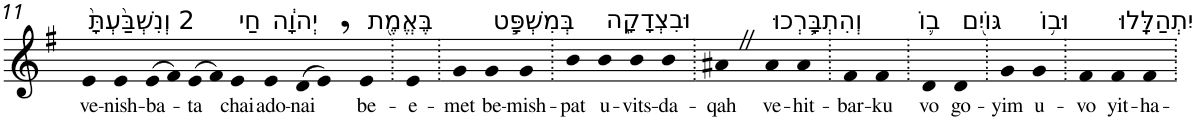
**kern	**text
*part1	*part1
*staff1	*staff1
*I"Piano	*
*I'Pno	*
!!LO:PB:g=z
*clefG2	*
*k[f#]	*
*G:	*
=11	=11
!LO:TX:a:t=2 וְנִשְׁבַּ֙עְתָּ֙	!
!	!LO:LY:b
4e	ve-
!	!LO:LY:b
4e	-nish-
!	!LO:LY:b
(>8e	-ba-
8f#)	.
!	!LO:LY:b
(>8e	-ta
8f#)	.
!LO:TX:a:t=חַי	!
!	!LO:LY:b
4e	chai
!LO:TX:a:t=יְהוָ֔ה	!
!	!LO:LY:b
4e	ado-
!	!LO:LY:b
(>8d	-nai
8e,)	.
!LO:TX:a:t=בֶּאֱמֶ֖ת	!
!	!LO:LY:b
4e	be-
=12.	=12.
!	!LO:LY:b
4e	-e-
=13.	=13.
!	!LO:LY:b
4g	-met
!LO:TX:a:t=בְּמִשְׁפָּ֣ט	!
!	!LO:LY:b
4g	be-
!	!LO:LY:b
4g	-mish-
=14.	=14.
!	!LO:LY:b
4b	-pat
!LO:TX:a:t=וּבִצְדָקָ֑ה	!
!	!LO:LY:b
4b	u-
!	!LO:LY:b
4b	-vits-
!	!LO:LY:b
4b	-da-
=15.	=15.
!	!LO:LY:b
4a#XZ	-qah
!LO:TX:a:t=וְהִתְבָּ֥רְכוּ	!
!	!LO:LY:b
4a#	ve-
!	!LO:LY:b
4a#	-hit-
=16.	=16.
!	!LO:LY:b
4f#	-bar-
!	!LO:LY:b
4f#	-ku
=17.	=17.
!LO:TX:a:t=ב֛וֹ	!
!	!LO:LY:b
4d	vo
!LO:TX:a:t=גּוֹיִ֖ם	!
!	!LO:LY:b
4d	go-
=18.	=18.
!	!LO:LY:b
4g	-yim
!LO:TX:a:t=וּב֥וֹ	!
!	!LO:LY:b
4g	u-
=19.	=19.
!	!LO:LY:b
4f#	-vo
!LO:TX:a:t=יִתְהַלָּֽלוּ	!
!	!LO:LY:b
4f#	yit-
!	!LO:LY:b
4f#	-ha-
=.	=.
*-	*-
